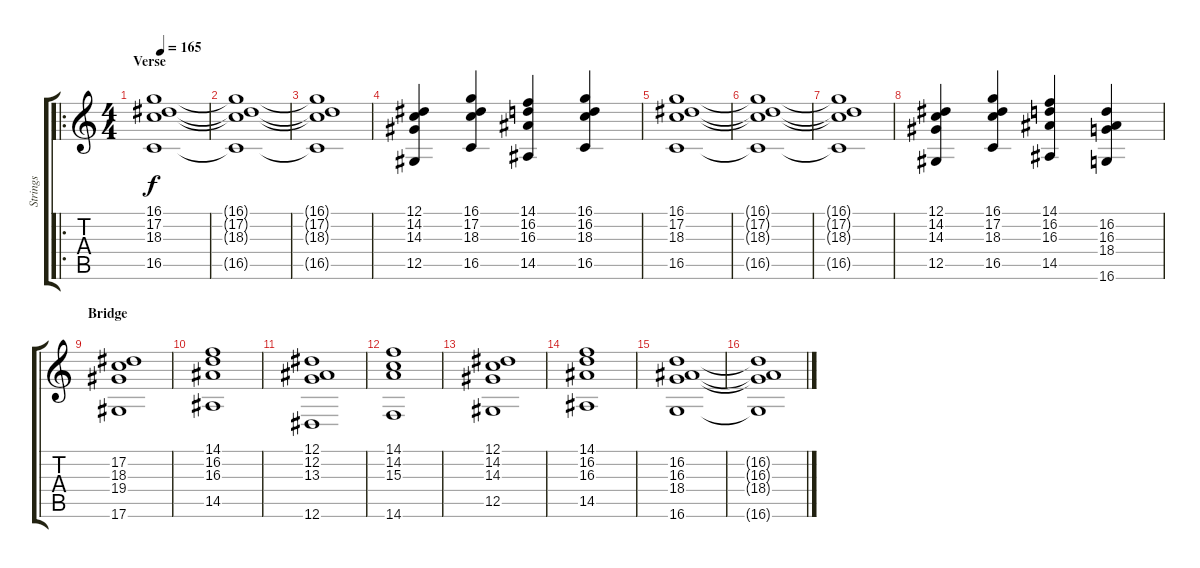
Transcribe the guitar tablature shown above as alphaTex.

\track ("Strings" "Strings") {instrument stringensemble1}
\staff {score tabs}
\tuning (Eb4 Bb3 Gb3 Db3 Ab2 Eb2) {hide}
\ro
\ts (4 4)
\section ("" "Verse")
\tempo 165
\clef g2
\ks c
(16.1 17.2 18.3 16.5).1{dy f} |
(16.1{t} 17.2{t} 18.3{t} 16.5{t}).1 |
(16.1{t} 17.2{t} 18.3{t} 16.5{t}).1 |
(12.1 14.2 14.3 12.5).4 (16.1 17.2 18.3 16.5).4 (14.1 16.2 16.3 14.5).4 (16.1 16.2 18.3 16.5).4 |
(16.1 17.2 18.3 16.5).1 |
(16.1{t} 17.2{t} 18.3{t} 16.5{t}).1 |
(16.1{t} 17.2{t} 18.3{t} 16.5{t}).1 |
(12.1 14.2 14.3 12.5).4 (16.1 17.2 18.3 16.5).4 (14.1 16.2 16.3 14.5).4 (16.2 16.3 18.4 16.6).4 |
\section ("" "Bridge")
(17.2 18.3 19.4 17.6).1 |
(14.1 16.2 16.3 14.5).1 |
(12.1 12.2 13.3 12.6).1 |
(14.1 14.2 15.3 14.6).1 |
(12.1 14.2 14.3 12.5).1 |
(14.1 16.2 16.3 14.5).1 |
(16.2 16.3 18.4 16.6).1 |
(16.2{t} 16.3{t} 18.4{t} 16.6{t}).1
